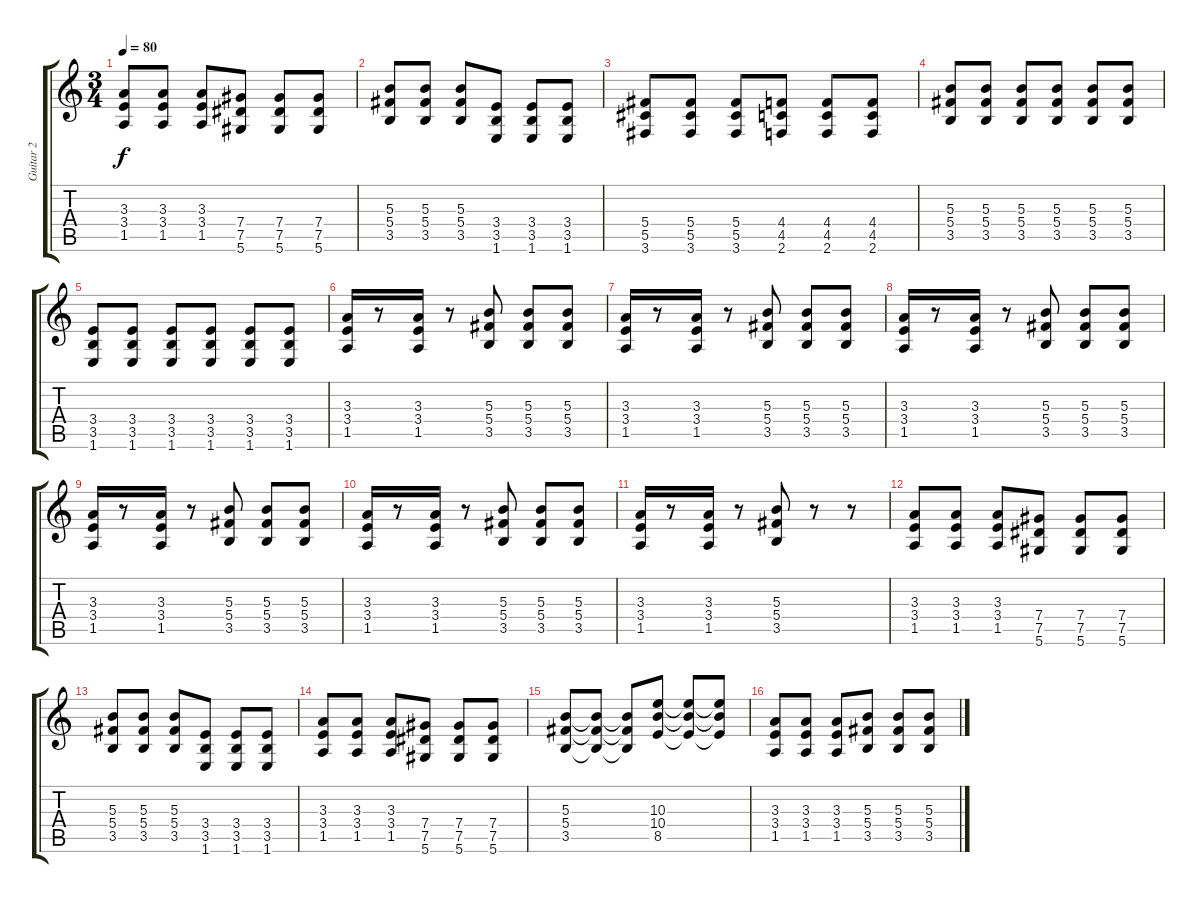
\track ("Guitar 2" "Guitar 2") {instrument distortionguitar}
\staff {score tabs}
\tuning (Eb4 Bb3 Gb3 Db3 Ab2 Eb2) {hide}
\ts (3 4)
\tempo 80
\clef g2
\ks c
(3.3 3.4 1.5).8{dy f} (3.3 3.4 1.5).8 (3.3 3.4 1.5).8 (7.4 7.5 5.6).8 (7.4 7.5 5.6).8 (7.4 7.5 5.6).8 |
(5.3 5.4 3.5).8 (5.3 5.4 3.5).8 (5.3 5.4 3.5).8 (3.4 3.5 1.6).8 (3.4 3.5 1.6).8 (3.4 3.5 1.6).8 |
(5.4 5.5 3.6).8 (5.4 5.5 3.6).8 (5.4 5.5 3.6).8 (4.4 4.5 2.6).8 (4.4 4.5 2.6).8 (4.4 4.5 2.6).8 |
(5.3 5.4 3.5).8 (5.3 5.4 3.5).8 (5.3 5.4 3.5).8 (5.3 5.4 3.5).8 (5.3 5.4 3.5).8 (5.3 5.4 3.5).8 |
(3.4 3.5 1.6).8 (3.4 3.5 1.6).8 (3.4 3.5 1.6).8 (3.4 3.5 1.6).8 (3.4 3.5 1.6).8 (3.4 3.5 1.6).8 |
(3.3 3.4 1.5).16{instrument electricguitarclean} r.8 (3.3 3.4 1.5).16 r.8 (5.3 5.4 3.5).8 (5.3 5.4 3.5).8 (5.3 5.4 3.5).8 |
(3.3 3.4 1.5).16{instrument electricguitarclean} r.8 (3.3 3.4 1.5).16 r.8 (5.3 5.4 3.5).8 (5.3 5.4 3.5).8 (5.3 5.4 3.5).8 |
(3.3 3.4 1.5).16{instrument electricguitarclean} r.8 (3.3 3.4 1.5).16 r.8 (5.3 5.4 3.5).8 (5.3 5.4 3.5).8 (5.3 5.4 3.5).8 |
(3.3 3.4 1.5).16{instrument electricguitarclean} r.8 (3.3 3.4 1.5).16 r.8 (5.3 5.4 3.5).8 (5.3 5.4 3.5).8 (5.3 5.4 3.5).8 |
(3.3 3.4 1.5).16{instrument electricguitarclean} r.8 (3.3 3.4 1.5).16 r.8 (5.3 5.4 3.5).8 (5.3 5.4 3.5).8 (5.3 5.4 3.5).8 |
(3.3 3.4 1.5).16{instrument electricguitarclean} r.8 (3.3 3.4 1.5).16 r.8 (5.3 5.4 3.5).8 r.8 r.8 |
(3.3 3.4 1.5).8{instrument distortionguitar} (3.3 3.4 1.5).8 (3.3 3.4 1.5).8 (7.4 7.5 5.6).8 (7.4 7.5 5.6).8 (7.4 7.5 5.6).8 |
(5.3 5.4 3.5).8 (5.3 5.4 3.5).8 (5.3 5.4 3.5).8 (3.4 3.5 1.6).8 (3.4 3.5 1.6).8 (3.4 3.5 1.6).8 |
(3.3 3.4 1.5).8 (3.3 3.4 1.5).8 (3.3 3.4 1.5).8 (7.4 7.5 5.6).8 (7.4 7.5 5.6).8 (7.4 7.5 5.6).8 |
(5.3 5.4 3.5).8 (5.3{t} 5.4{t} 3.5{t}).8 (5.3{t} 5.4{t} 3.5{t}).8 (10.3 10.4 8.5).8 (10.3{t} 10.4{t} 8.5{t}).8 (10.3{t} 10.4{t} 8.5{t}).8 |
(3.3 3.4 1.5).8 (3.3 3.4 1.5).8 (3.3 3.4 1.5).8 (5.3 5.4 3.5).8 (5.3 5.4 3.5).8 (5.3 5.4 3.5).8
